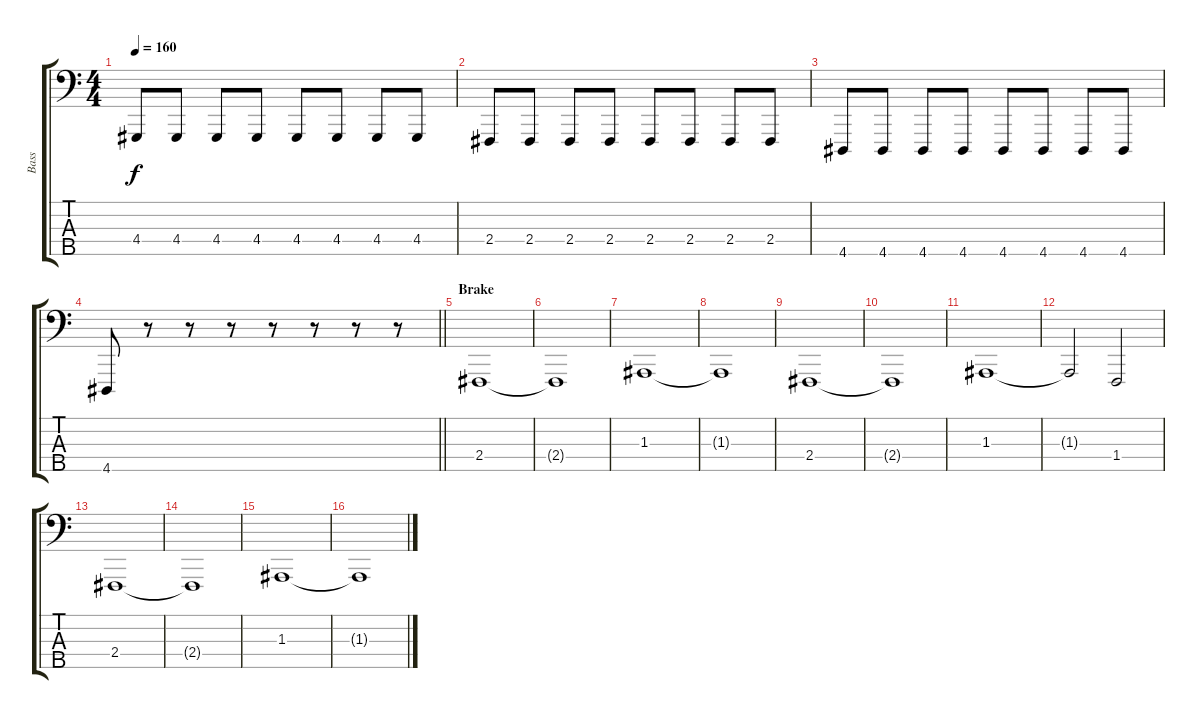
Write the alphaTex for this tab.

\track ("Bass" "Bass") {instrument lead8bassandlead}
\staff {score tabs}
\tuning (G2 D2 A1 E1 B0) {hide}
\ts (4 4)
\tempo 160
\clef f4
\ks c
4.4.8{dy f} 4.4.8 4.4.8 4.4.8 4.4.8 4.4.8 4.4.8 4.4.8 |
2.4.8 2.4.8 2.4.8 2.4.8 2.4.8 2.4.8 2.4.8 2.4.8 |
4.5.8 4.5.8 4.5.8 4.5.8 4.5.8 4.5.8 4.5.8 4.5.8 |
\barLineRight lightlight
4.5.8 r.8 r.8 r.8 r.8 r.8 r.8 r.8 |
\section ("" "Brake")
2.4.1 |
2.4{t}.1 |
1.3.1 |
1.3{t}.1 |
2.4.1 |
2.4{t}.1 |
1.3.1 |
1.3{t}.2 1.4.2 |
2.4.1 |
2.4{t}.1 |
1.3.1 |
1.3{t}.1
